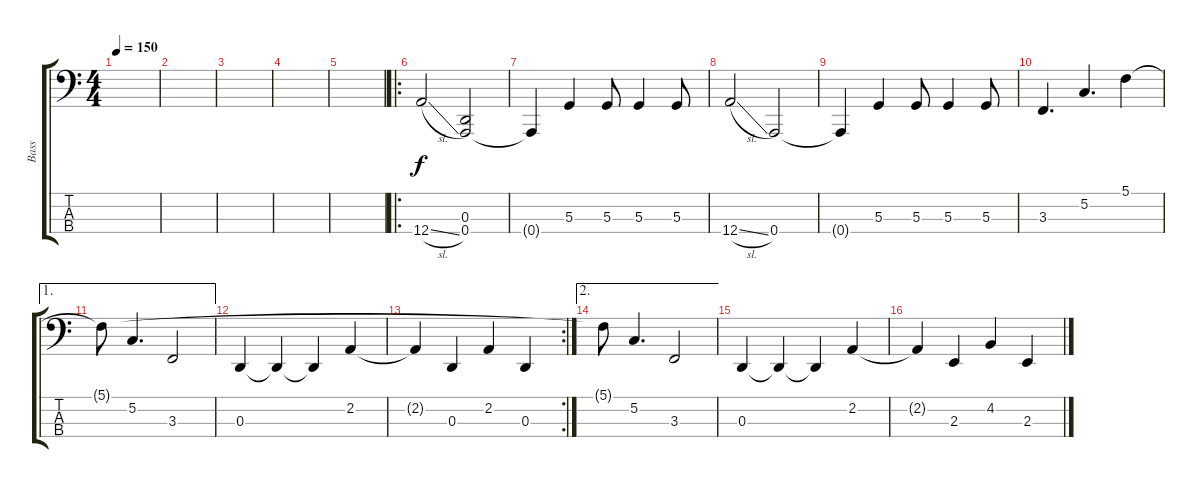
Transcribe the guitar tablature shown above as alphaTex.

\track ("Bass" "Bass") {instrument electricbassfinger}
\staff {score tabs}
\tuning (C2 G1 D1 A0) {hide}
\ts (4 4)
\tempo 150
\clef f4
\ks c
|
|
|
|
|
\ro
12.4{sl}.2 (0.3 0.4).2 |
0.4{t}.4 5.3.4 5.3.8 5.3.4 5.3.8 |
12.4{sl}.2 0.4.2 |
0.4{t}.4 5.3.4 5.3.8 5.3.4 5.3.8 |
3.3.4{d} 5.2.4{d} 5.1.4 |
\ae 1
5.1{t}.8 5.2.4{d} 3.3.2 |
0.3.4 0.3{t}.4 0.3{t}.4 2.2.4 |
\rc 2
2.2{t}.4 0.3.4 2.2.4 0.3.4 |
\ae 2
5.1{t}.8 5.2.4{d} 3.3.2 |
0.3.4 0.3{t}.4 0.3{t}.4 2.2.4 |
2.2{t}.4 2.3.4 4.2.4 2.3.4
